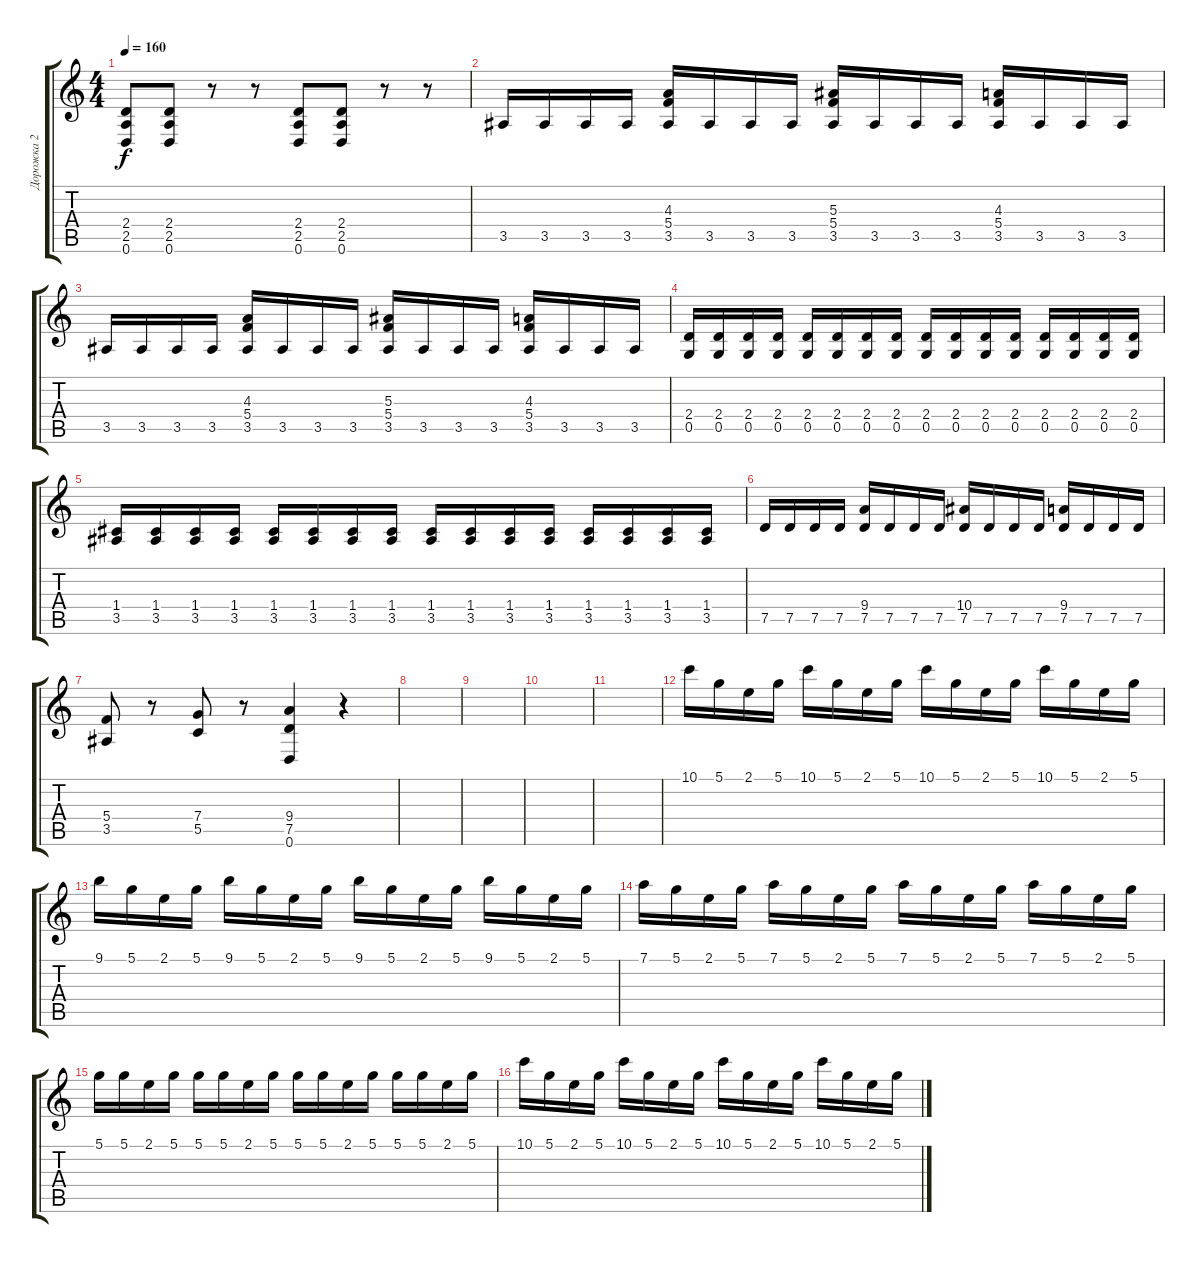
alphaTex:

\track ("Дорожка 2" "Дорожка 2") {instrument distortionguitar}
\staff {score tabs}
\tuning (D4 A3 F3 C3 G2 D2) {hide}
\ts (4 4)
\tempo 160
\clef g2
\ks c
(2.4 2.5 0.6).8{dy f} (2.4 2.5 0.6).8 r.8 r.8 (2.4 2.5 0.6).8 (2.4 2.5 0.6).8 r.8 r.8 |
3.5.16 3.5.16 3.5.16 3.5.16 (4.3 5.4 3.5).16 3.5.16 3.5.16 3.5.16 (5.3 5.4 3.5).16 3.5.16 3.5.16 3.5.16 (4.3 5.4 3.5).16 3.5.16 3.5.16 3.5.16 |
3.5.16 3.5.16 3.5.16 3.5.16 (4.3 5.4 3.5).16 3.5.16 3.5.16 3.5.16 (5.3 5.4 3.5).16 3.5.16 3.5.16 3.5.16 (4.3 5.4 3.5).16 3.5.16 3.5.16 3.5.16 |
(2.4 0.5).16 (2.4 0.5).16 (2.4 0.5).16 (2.4 0.5).16 (2.4 0.5).16 (2.4 0.5).16 (2.4 0.5).16 (2.4 0.5).16 (2.4 0.5).16 (2.4 0.5).16 (2.4 0.5).16 (2.4 0.5).16 (2.4 0.5).16 (2.4 0.5).16 (2.4 0.5).16 (2.4 0.5).16 |
(1.4 3.5).16 (1.4 3.5).16 (1.4 3.5).16 (1.4 3.5).16 (1.4 3.5).16 (1.4 3.5).16 (1.4 3.5).16 (1.4 3.5).16 (1.4 3.5).16 (1.4 3.5).16 (1.4 3.5).16 (1.4 3.5).16 (1.4 3.5).16 (1.4 3.5).16 (1.4 3.5).16 (1.4 3.5).16 |
7.5.16 7.5.16 7.5.16 7.5.16 (9.4 7.5).16 7.5.16 7.5.16 7.5.16 (10.4 7.5).16 7.5.16 7.5.16 7.5.16 (9.4 7.5).16 7.5.16 7.5.16 7.5.16 |
(5.4 3.5).8 r.8 (7.4 5.5).8 r.8 (9.4 7.5 0.6).4 r.4 |
|
|
|
|
10.1.16 5.1.16 2.1.16 5.1.16 10.1.16 5.1.16 2.1.16 5.1.16 10.1.16 5.1.16 2.1.16 5.1.16 10.1.16 5.1.16 2.1.16 5.1.16 |
9.1.16 5.1.16 2.1.16 5.1.16 9.1.16 5.1.16 2.1.16 5.1.16 9.1.16 5.1.16 2.1.16 5.1.16 9.1.16 5.1.16 2.1.16 5.1.16 |
7.1.16 5.1.16 2.1.16 5.1.16 7.1.16 5.1.16 2.1.16 5.1.16 7.1.16 5.1.16 2.1.16 5.1.16 7.1.16 5.1.16 2.1.16 5.1.16 |
5.1.16 5.1.16 2.1.16 5.1.16 5.1.16 5.1.16 2.1.16 5.1.16 5.1.16 5.1.16 2.1.16 5.1.16 5.1.16 5.1.16 2.1.16 5.1.16 |
10.1.16 5.1.16 2.1.16 5.1.16 10.1.16 5.1.16 2.1.16 5.1.16 10.1.16 5.1.16 2.1.16 5.1.16 10.1.16 5.1.16 2.1.16 5.1.16
